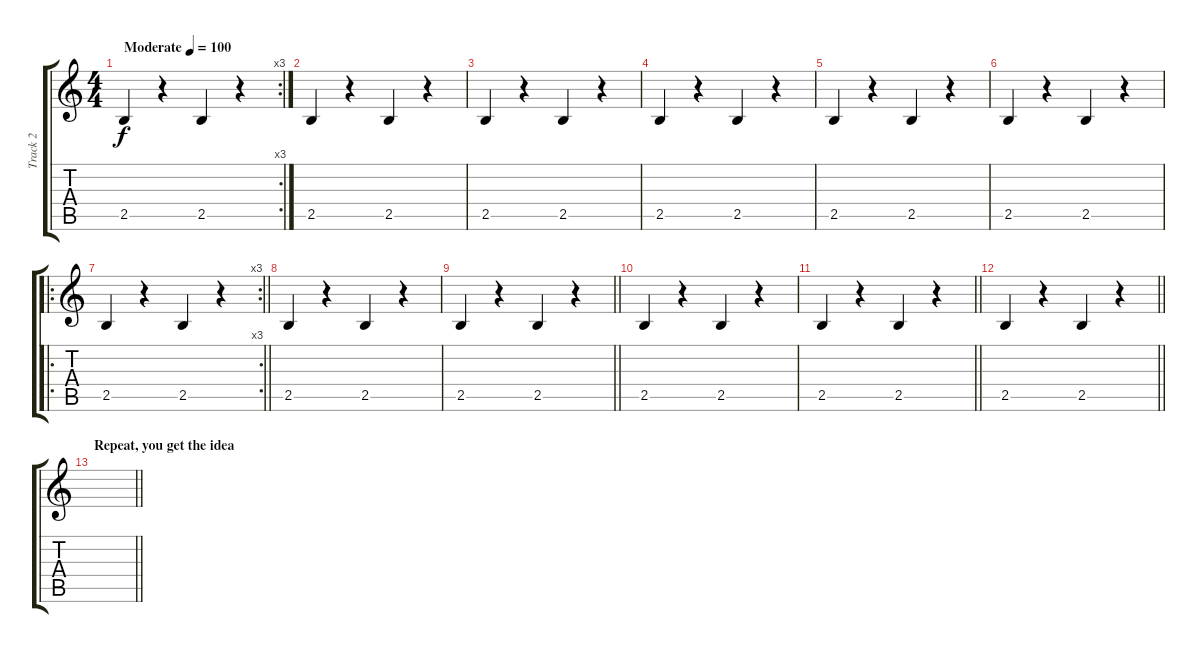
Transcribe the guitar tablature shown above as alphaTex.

\track ("Track 2" "Track 2") {instrument acousticguitarnylon}
\staff {score tabs}
\tuning (E4 B3 G3 D3 A2 E2) {hide}
\rc 3
\ts (4 4)
\tempo (100 "Moderate")
\clef g2
\ks c
2.5.4{dy f instrument acousticguitarnylon} r.4 2.5.4 r.4 |
2.5.4 r.4 2.5.4 r.4 |
2.5.4 r.4 2.5.4 r.4 |
2.5.4 r.4 2.5.4 r.4 |
2.5.4 r.4 2.5.4 r.4 |
2.5.4 r.4 2.5.4 r.4 |
\ro
\rc 3
\barLineRight lightlight
2.5.4 r.4 2.5.4 r.4 |
\section ("" "")
2.5.4 r.4 2.5.4 r.4 |
\barLineRight lightlight
2.5.4 r.4 2.5.4 r.4 |
2.5.4 r.4 2.5.4 r.4 |
\barLineRight lightlight
2.5.4 r.4 2.5.4 r.4 |
\barLineRight lightlight
2.5.4 r.4 2.5.4 r.4 |
\section ("" "Repeat, you get the idea")
\barLineRight lightlight
